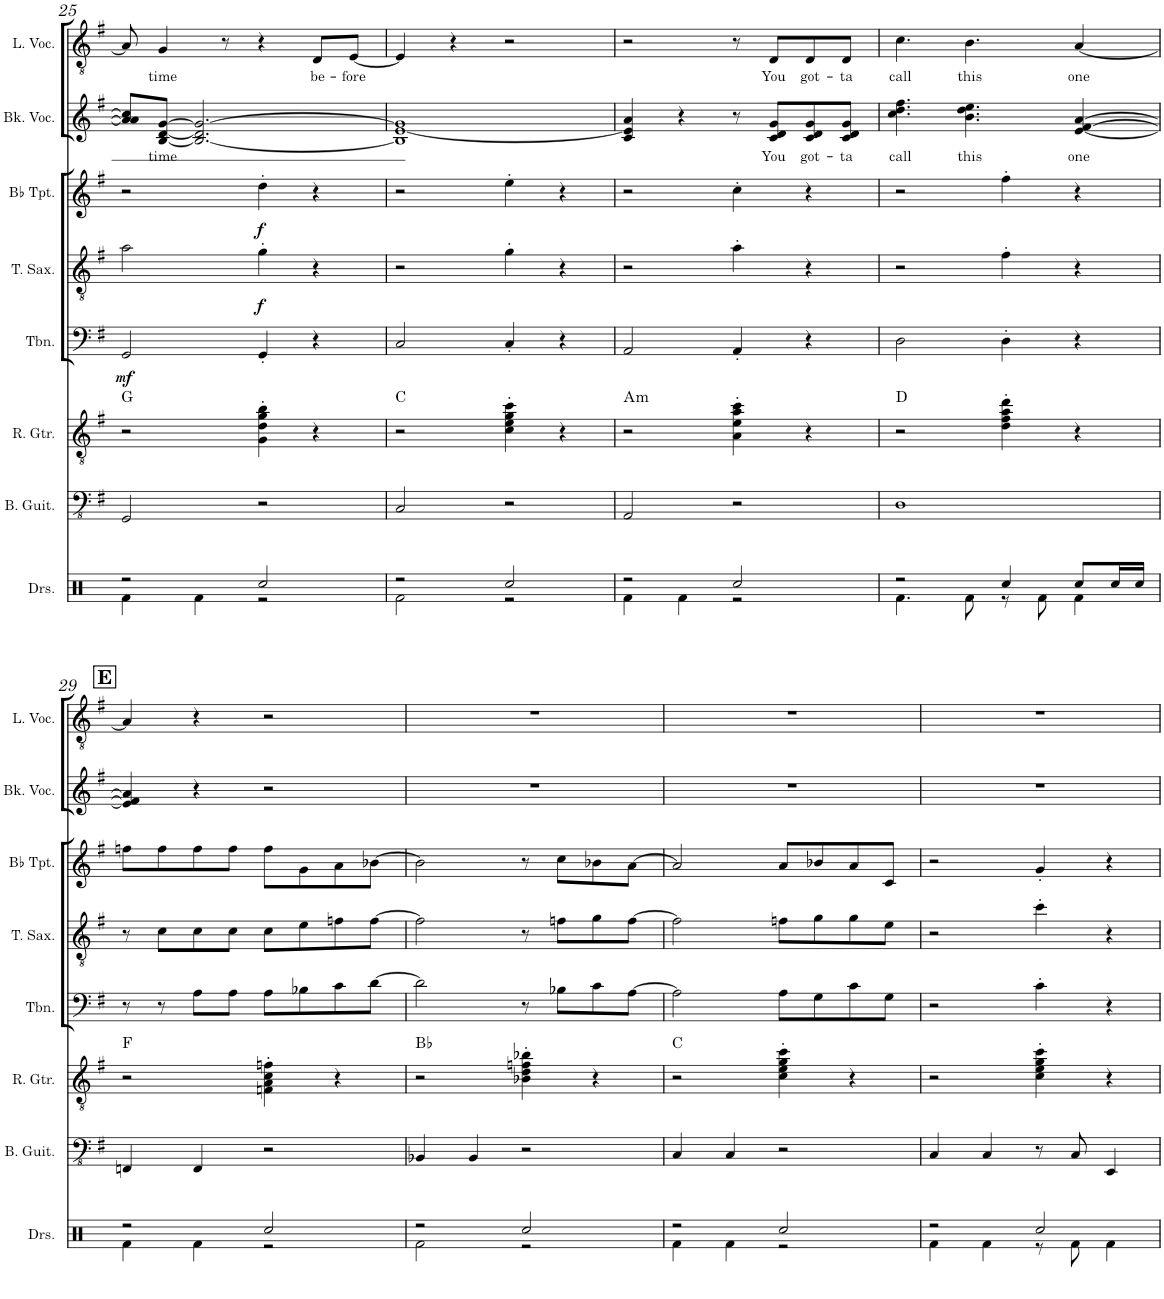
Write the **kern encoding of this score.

**kern	**kern	**kern	**harte	**kern	**dynam	**kern	**dynam	**kern	**dynam	**kern	**text	**kern	**text
*part8	*part7	*part6	*part6	*part5	*part5	*part4	*part4	*part3	*part3	*part2	*part2	*part1	*part1
*staff8	*staff7	*staff6	*	*staff5	*staff5	*staff4	*staff4	*staff3	*staff3	*staff2	*staff2	*staff1	*staff1
*I"Drumset	*I"Bass Guitar	*I"Rhythm Guitar	*	*I"Trombone	*	*I"Tenor Saxophone	*	*I"Bb Trumpet	*	*I"Backing Vocals	*	*I"Lead Vocals	*
*I'Drs.	*I'B. Guit.	*I'R. Gtr.	*	*I'Tbn.	*	*I'T. Sax.	*	*I'Bb Tpt.	*	*I'Bk. Voc.	*	*I'L. Voc.	*
!!LO:PB:g=z
*clefX	*clefFv4	*clefGv2	*	*clefF4	*	*clefGv2	*	*clefG2	*	*clefG2	*	*clefGv2	*
*	*	*	*	*	*	*ITrd8c14	*	*ITrd1c2	*	*	*	*	*
*k[]	*k[f#]	*k[f#]	*	*k[f#]	*	*k[f#]	*	*k[f#]	*	*k[f#]	*	*k[f#]	*
*M4/4	*M4/4	*M4/4	*	*M4/4	*	*M4/4	*	*M4/4	*	*M4/4	*	*M4/4	*
=25	=25	=25	=25	=25	=25	=25	=25	=25	=25	=25	=25	=25	=25
*^	*	*	*	*	*	*	*	*	*	*	*	*	*
!	!	!	!	!	!	!LO:DY:b	!	!	!	!	!	!	!	!
2r	4Rf\	2GGG/	2r	G:maj	2GG/	mf	2a\	.	2r	.	8a/] 8a/] 8cc/]L	.	8A/]	.
!	!	!	!	!	!	!	!	!	!	!	!	!LO:LY:b	!	!LO:LY:b
.	.	.	.	.	.	.	.	.	.	.	[8B/ [8d/ [8g/J	time	4G/	time
.	4Rf\	.	.	.	.	.	.	.	.	.	2.B/_ 2.d/] 2.g/_	.	.	.
.	.	.	.	.	.	.	.	.	.	.	.	.	8r	.
!	!	!	!	!	!	!	!	!LO:DY:b	!	!LO:DY:b	!	!	!	!
2Rcc/	2r	2r	4G\' 4d\' 4g\' 4b\'	.	4GG'/	.	4g'\	f	4dd'\	f	.	.	4r	.
!	!	!	!	!	!	!	!	!	!	!	!	!	!	!LO:LY:b
.	.	.	4r	.	4r	.	4r	.	4r	.	.	.	8D/L	be-
!	!	!	!	!	!	!	!	!	!	!	!	!	!	!LO:LY:b
.	.	.	.	.	.	.	.	.	.	.	.	.	[8E/J	-fore
=26	=26	=26	=26	=26	=26	=26	=26	=26	=26	=26	=26	=26	=26	=26
2r	2Rf\	2CC/	2r	C:maj	2C/	.	2r	.	2r	.	1B] [1e 1g]	.	4E/]	.
.	.	.	.	.	.	.	.	.	.	.	.	.	4r	.
2Rcc/	2r	2r	4c\' 4e\' 4g\' 4cc\'	.	4C'/	.	4g'\	.	4ee'\	.	.	.	2r	.
.	.	.	4r	.	4r	.	4r	.	4r	.	.	.	.	.
=27	=27	=27	=27	=27	=27	=27	=27	=27	=27	=27	=27	=27	=27	=27
!	!	!	!	!LO:H:kt=m	!	!	!	!	!	!	!	!	!	!
2r	4Rf\	2AAA/	2r	A:min	2AA/	.	2r	.	2r	.	4c/ 4e/] 4a/	.	2r	.
.	4Rf\	.	.	.	.	.	.	.	.	.	4r	.	.	.
2Rcc/	2r	2r	4A\' 4e\' 4a\' 4cc\'	.	4AA'/	.	4a'\	.	4cc'\	.	8r	.	8r	.
!	!	!	!	!	!	!	!	!	!	!	!	!LO:LY:b	!	!LO:LY:b
.	.	.	.	.	.	.	.	.	.	.	8c/ 8d/ 8g/L	You	8D/L	You
!	!	!	!	!	!	!	!	!	!	!	!	!LO:LY:b	!	!LO:LY:b
.	.	.	4r	.	4r	.	4r	.	4r	.	8c/ 8d/ 8g/	got-	8D/	got-
!	!	!	!	!	!	!	!	!	!	!	!	!LO:LY:b	!	!LO:LY:b
.	.	.	.	.	.	.	.	.	.	.	8c/ 8d/ 8g/J	-ta	8D/J	-ta
=28	=28	=28	=28	=28	=28	=28	=28	=28	=28	=28	=28	=28	=28	=28
!	!	!	!	!	!	!	!	!	!	!	!	!LO:LY:b	!	!LO:LY:b
2r	4.Rf\	1DD	2r	D:maj	2D\	.	2r	.	2r	.	4.cc\ 4.dd\ 4.ff#\	call	4.c\	call
!	!	!	!	!	!	!	!	!	!	!	!	!LO:LY:b	!	!LO:LY:b
.	8Rf\	.	.	.	.	.	.	.	.	.	4.b\ 4.dd\ 4.ee\	this	4.B\	this
4Rcc/	8r	.	4d\' 4f#\' 4a\' 4dd\'	.	4D'\	.	4f#'\	.	4ff#'\	.	.	.	.	.
.	8Rf\	.	.	.	.	.	.	.	.	.	.	.	.	.
!	!	!	!	!	!	!	!	!	!	!	!	!LO:LY:b	!	!LO:LY:b
8Rcc/L	4Rf\	.	4r	.	4r	.	4r	.	4r	.	[4e/ [4f#/ [4a/	one	[4A/	one
16Rcc/L	.	.	.	.	.	.	.	.	.	.	.	.	.	.
16Rcc/JJ	.	.	.	.	.	.	.	.	.	.	.	.	.	.
!!LO:LB:g=z
!!LO:REH:place=s1:a:B:cj:fs=14:t=E
=29	=29	=29	=29	=29	=29	=29	=29	=29	=29	=29	=29	=29	=29	=29
2r	4Rf\	4FFFn/	2r	F:maj	8r	.	8r	.	8ffn\L	.	4e/] 4f#/] 4a/]	.	4A/]	.
.	.	.	.	.	8r	.	8c\L	.	8ff\	.	.	.	.	.
.	4Rf\	4FFF/	.	.	8A\L	.	8c\	.	8ff\	.	4r	.	4r	.
.	.	.	.	.	8A\J	.	8c\J	.	8ff\J	.	.	.	.	.
2Rcc/	2r	2r	4Fn\' 4A\' 4c\' 4fn\'	.	8A\L	.	8c\L	.	8ff\L	.	2r	.	2r	.
.	.	.	.	.	8B-X\	.	8e\	.	8g\	.	.	.	.	.
.	.	.	4r	.	8c\	.	8fn\	.	8a\	.	.	.	.	.
.	.	.	.	.	[8d\J	.	[8f\J	.	[8b-X\J	.	.	.	.	.
=30	=30	=30	=30	=30	=30	=30	=30	=30	=30	=30	=30	=30	=30	=30
2r	2Rf\	4BBB-X/	2r	Bb:maj	2d\]	.	2f\]	.	2b-\]	.	1r	.	1r	.
.	.	4BBB-/	.	.	.	.	.	.	.	.	.	.	.	.
2Rcc/	2r	2r	4B-X\' 4d\' 4fn\' 4b-X\'	.	8r	.	8r	.	8r	.	.	.	.	.
.	.	.	.	.	8B-X\L	.	8fn\L	.	8cc\L	.	.	.	.	.
.	.	.	4r	.	8c\	.	8g\	.	8b-X\	.	.	.	.	.
.	.	.	.	.	[8A\J	.	[8f\J	.	[8a\J	.	.	.	.	.
=31	=31	=31	=31	=31	=31	=31	=31	=31	=31	=31	=31	=31	=31	=31
2r	4Rf\	4CC/	2r	C:maj	2A\]	.	2f\]	.	2a/]	.	1r	.	1r	.
.	4Rf\	4CC/	.	.	.	.	.	.	.	.	.	.	.	.
2Rcc/	2r	2r	4c\' 4e\' 4g\' 4cc\'	.	8A\L	.	8fn\L	.	8a/L	.	.	.	.	.
.	.	.	.	.	8G\	.	8g\	.	8b-X/	.	.	.	.	.
.	.	.	4r	.	8c\	.	8g\	.	8a/	.	.	.	.	.
.	.	.	.	.	8G\J	.	8e\J	.	8c/J	.	.	.	.	.
=32	=32	=32	=32	=32	=32	=32	=32	=32	=32	=32	=32	=32	=32	=32
2r	4Rf\	4CC/	2r	.	2r	.	2r	.	2r	.	1r	.	1r	.
.	4Rf\	4CC/	.	.	.	.	.	.	.	.	.	.	.	.
2Rcc/	8r	8r	4c\' 4e\' 4g\' 4cc\'	.	4c'\	.	4cc'\	.	4g'/	.	.	.	.	.
.	8Rf\	8CC/	.	.	.	.	.	.	.	.	.	.	.	.
.	4Rf\	4EEE/	4r	.	4r	.	4r	.	4r	.	.	.	.	.
*v	*v	*	*	*	*	*	*	*	*	*	*	*	*	*
=	=	=	=	=	=	=	=	=	=	=	=	=	=
*-	*-	*-	*-	*-	*-	*-	*-	*-	*-	*-	*-	*-	*-
